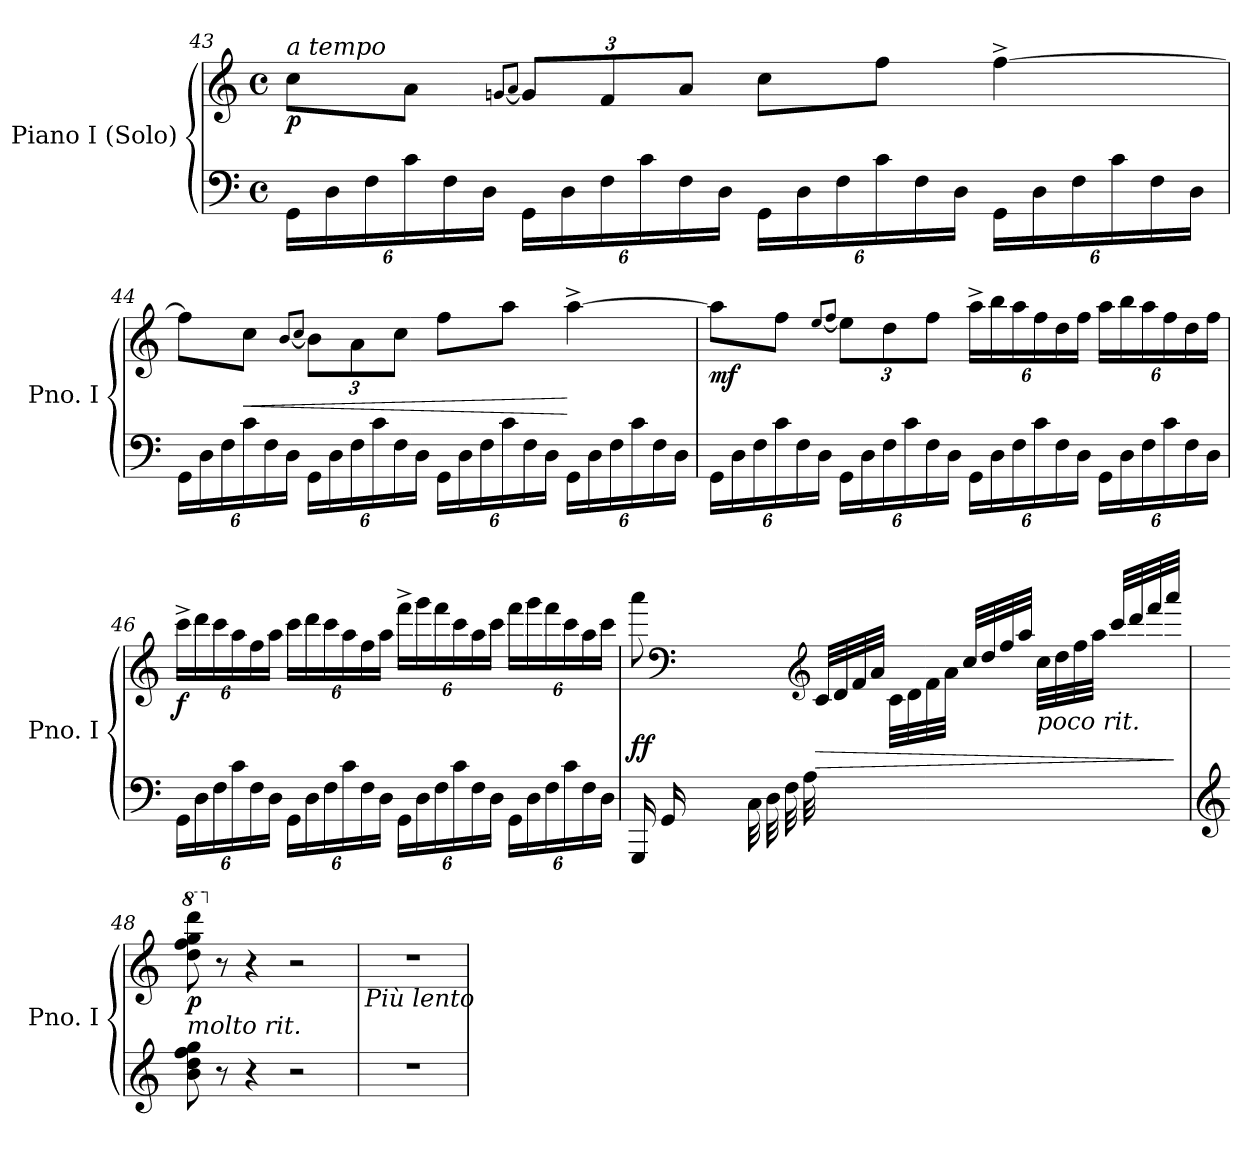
**kern	**kern	**dynam
*part1	*part1	*part1
*staff2	*staff1	*staff1/2
*I"Piano I (Solo)	*	*
*I'Pno. I	*	*
!!LO:PB:g=z
*clefF4	*clefG2	*
*k[]	*k[]	*
*M4/4	*M4/4	*
*met(c)	*met(c)	*
*Xbrackettup	*	*
=43	=43	=43
!	!LO:TX:a:i:t=a tempo	!
!	!	!LO:DY:b
24GG\LL	8cc\L	p
24D\	.	.
24F\	.	.
24c\	8a\J	.
24F\	.	.
24D\JJ	.	.
.	[8qgn/L	.
.	8qa/J	.
24GG\LL	12g/L]	.
24D\	.	.
24F\	12f/	.
24c\	.	.
24F\	12a/J	.
24D\JJ	.	.
24GG\LL	8cc\L	.
24D\	.	.
24F\	.	.
24c\	8ff\J	.
24F\	.	.
24D\JJ	.	.
24GG\LL	[4ff^\	.
24D\	.	.
24F\	.	.
24c\	.	.
24F\	.	.
24D\JJ	.	.
=44	=44	=44
24GG\LL	8ff\L]	.
24D\	.	.
24F\	.	.
!	!	!LO:HP:b
24c\	8cc\J	<
24F\	.	.
24D\JJ	.	.
.	[<8qb/L	.
.	8qcc/J	.
24GG\LL	12b\L]	.
24D\	.	.
24F\	12a\	.
24c\	.	.
24F\	12cc\J	.
24D\JJ	.	.
24GG\LL	8ff\L	.
24D\	.	.
24F\	.	.
24c\	8aa\J	.
24F\	.	.
24D\JJ	.	.
24GG\LL	[4aa^\	[
24D\	.	.
24F\	.	.
24c\	.	.
24F\	.	.
24D\JJ	.	.
!!LO:LB:g=z
=45	=45	=45
!	!	!LO:DY:b
24GG\LL	8aa\L]	mf
24D\	.	.
24F\	.	.
24c\	8ff\J	.
24F\	.	.
24D\JJ	.	.
.	[<8qee/L	.
.	8qff/J	.
24GG\LL	12ee\L]	.
24D\	.	.
24F\	12dd\	.
24c\	.	.
24F\	12ff\J	.
24D\JJ	.	.
*	*Xbrackettup	*
24GG\LL	24aa^\LL	.
24D\	24bb\	.
24F\	24aa\	.
24c\	24ff\	.
24F\	24dd\	.
24D\JJ	24ff\JJ	.
24GG\LL	24aa\LL	.
24D\	24bb\	.
24F\	24aa\	.
24c\	24ff\	.
24F\	24dd\	.
24D\JJ	24ff\JJ	.
!!LO:LB:g=z
=46	=46	=46
!	!	!LO:DY:b
24GG\LL	24ccc^\LL	f
24D\	24ddd\	.
24F\	24ccc\	.
24c\	24aa\	.
24F\	24ff\	.
24D\JJ	24aa\JJ	.
24GG\LL	24ccc\LL	.
24D\	24ddd\	.
24F\	24ccc\	.
24c\	24aa\	.
24F\	24ff\	.
24D\JJ	24aa\JJ	.
24GG\LL	24fff^\LL	.
24D\	24ggg\	.
24F\	24fff\	.
24c\	24ccc\	.
24F\	24aa\	.
24D\JJ	24ccc\JJ	.
24GG\LL	24fff\LL	.
24D\	24ggg\	.
24F\	24fff\	.
24c\	24ccc\	.
24F\	24aa\	.
24D\JJ	24ccc\JJ	.
!!LO:LB:g=z
=47	=47	=47
*	*^	*
!	!	!	!LO:DY:b
16GGG/LL	8aaa\	8ryy	ff
16GG/	.	.	.
*	*clefF4	*	*
8ryy	8ryy	32C\L	.
.	.	32D\	.
.	.	32F\	.
.	.	32A\JJJ	.
32C\LLL	8ryy	2.ryy	.
32D\	.	.	.
32F\	.	.	.
32A\JJJ	.	.	.
*	*clefG2	*	*
!	!	!	!LO:HP:b
8ryy	32c/LLL	.	>
.	32d/	.	.
.	32f/	.	.
.	32a/JJJ	.	.
2ryy	32c\LLL	.	.
.	32d\	.	.
.	32f\	.	.
.	32a\JJJ	.	.
.	32cc/LLL	.	.
.	32dd/	.	.
.	32ff/	.	.
.	32aa/JJJ	.	.
!	!LO:TX:b:i:t=poco rit.	!	!
.	32cc\LLL	.	.
.	32dd\	.	.
.	32ff\	.	.
.	32aa\JJJ	.	.
.	32ccc/LLL	.	.
.	32ddd/	.	.
.	32fff/	.	.
.	32aaa/JJJ	.	.
*	*v	*v	*
.	.	]
=48	=48	=48
*clefG2	*	*
*	*8va	*
!	!LO:TX:b:i:t=molto rit.	!
!	!	!LO:DY:b
8b\ 8dd\ 8ff\ 8gg\	8ddd\ 8fff\ 8ggg\ 8dddd\	p
*	*X8va	*
8r	8r	.
4r	4r	.
2r	2r	.
=49	=49	=49
!	!LO:TX:b:i:t=Più lento	!
1r	1r	.
=	=	=
*-	*-	*-
